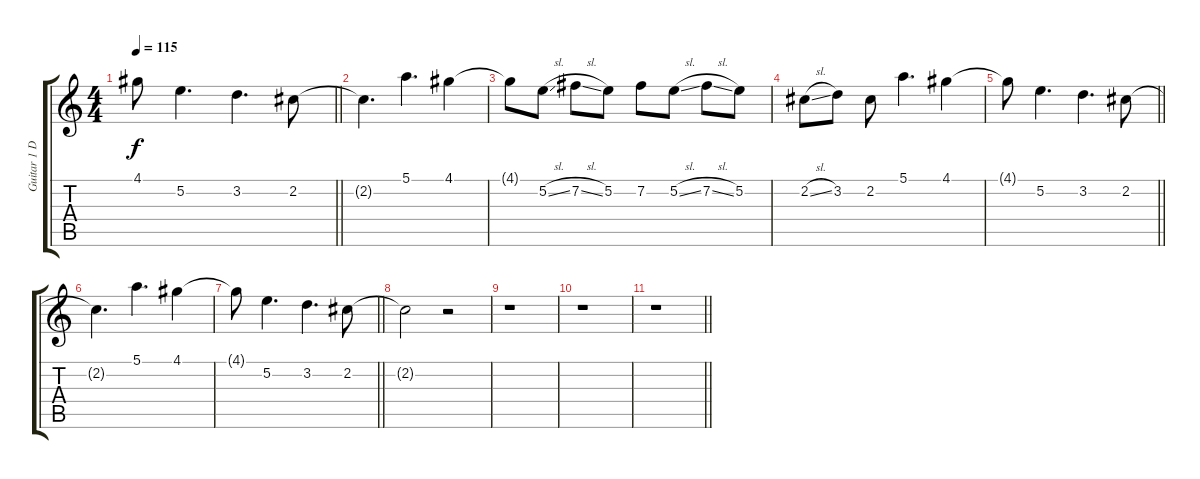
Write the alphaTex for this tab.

\track ("Guitar 1 Delay" "Guitar 1 D") {instrument acousticguitarnylon}
\staff {score tabs}
\tuning (E4 B3 G3 D3 A2 E2) {hide}
\ts (4 4)
\tempo 115
\clef g2
\barLineRight lightlight
\ks c
4.1{t}.8{dy f} 5.2.4{d} 3.2.4{d} 2.2.8 |
2.2{t}.4{d} 5.1.4{d} 4.1.4 |
4.1{t}.8 5.2{sl}.8 7.2{sl}.8 5.2.8 7.2.8 5.2{sl}.8 7.2{sl}.8 5.2.8 |
2.2{sl}.8 3.2.8 2.2.8 5.1.4{d} 4.1.4 |
\barLineRight lightlight
4.1{t}.8 5.2.4{d} 3.2.4{d} 2.2.8 |
2.2{t}.4{d} 5.1.4{d} 4.1.4 |
\barLineRight lightlight
4.1{t}.8 5.2.4{d} 3.2.4{d} 2.2.8 |
2.2{t}.2 r.2 |
r.1 |
r.1 |
\barLineRight lightlight
r.1
